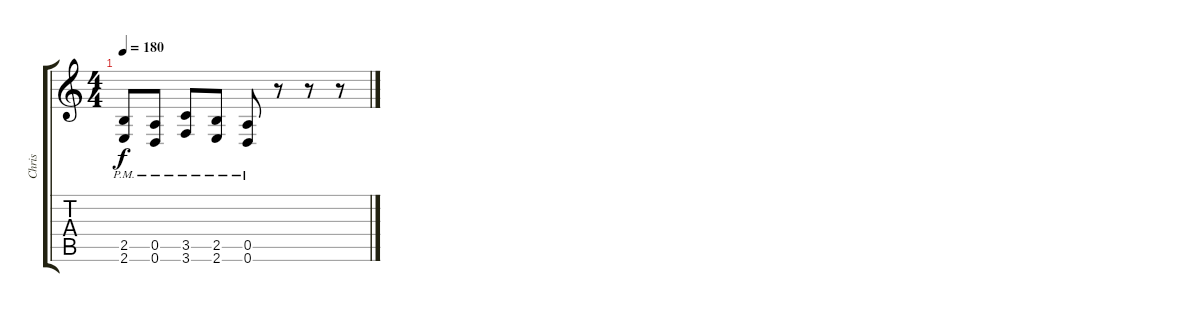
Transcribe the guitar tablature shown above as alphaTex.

\track ("Chris" "Chris") {instrument distortionguitar}
\staff {score tabs}
\tuning (E4 B3 G3 D3 A2 D2) {hide}
\ts (4 4)
\tempo 180
\clef g2
\ks c
(2.5{pm} 2.6{pm}).8{dy f} (0.5{pm} 0.6{pm}).8 (3.5{pm} 3.6{pm}).8 (2.5{pm} 2.6{pm}).8 (0.5{pm} 0.6{pm}).8 r.8 r.8 r.8
